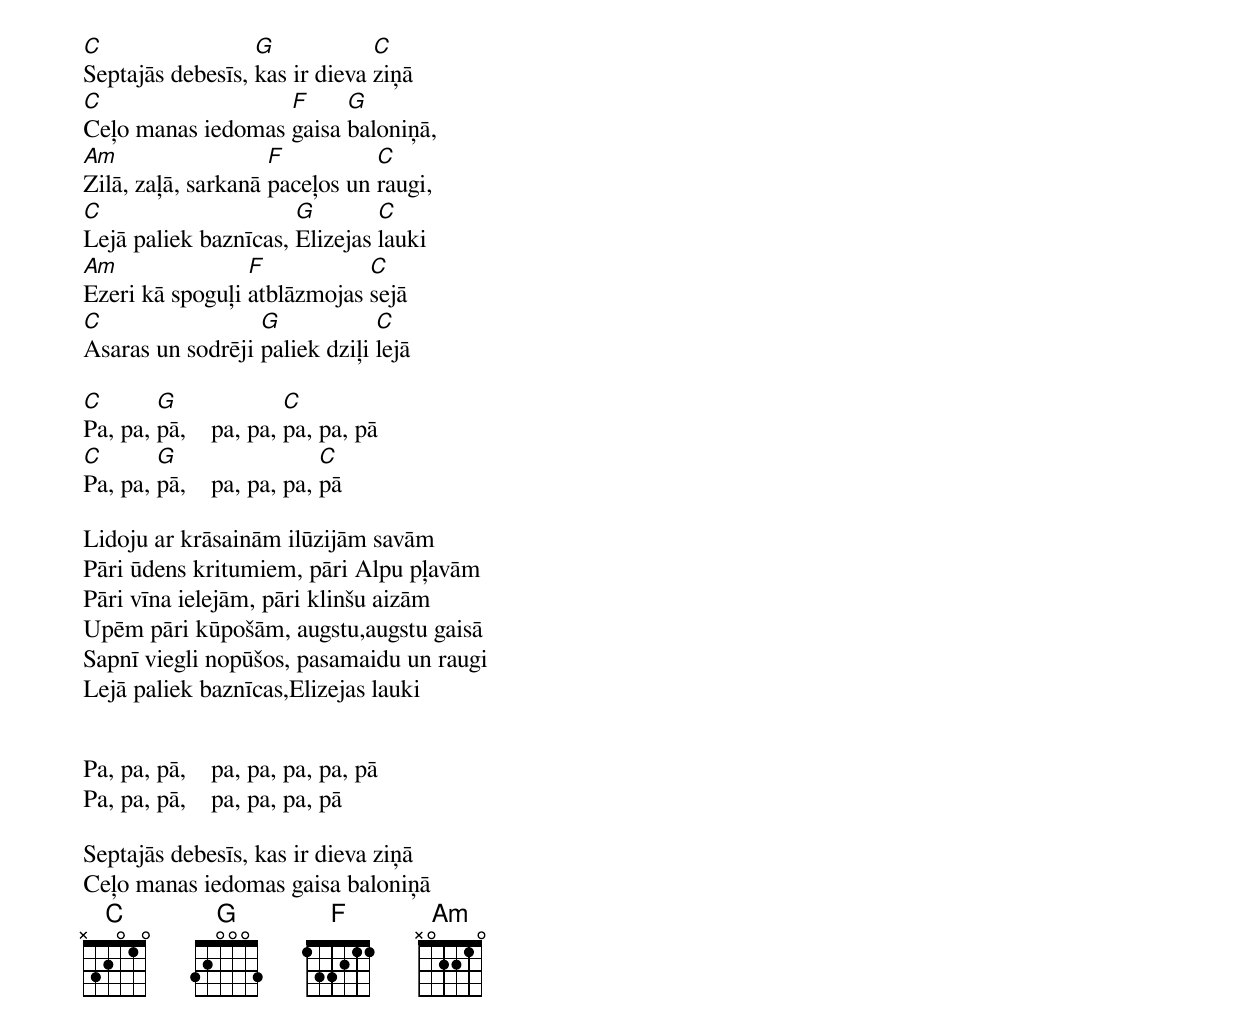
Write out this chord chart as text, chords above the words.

C                 G            C
Septajās debesīs, kas ir dieva ziņā
C                  F     G
Ceļo manas iedomas gaisa baloniņā,
Am                  F          C
Zilā, zaļā, sarkanā paceļos un raugi,
C                     G        C
Lejā paliek baznīcas, Elizejas lauki
Am               F           C
Ezeri kā spoguļi atblāzmojas sejā
C                 G            C
Asaras un sodrēji paliek dziļi lejā

C       G              C
Pa, pa, pā,    pa, pa, pa, pa, pā
C       G                  C
Pa, pa, pā,    pa, pa, pa, pā

Lidoju ar krāsainām ilūzijām savām
Pāri ūdens kritumiem, pāri Alpu pļavām
Pāri vīna ielejām, pāri klinšu aizām
Upēm pāri kūpošām, augstu,augstu gaisā
Sapnī viegli nopūšos, pasamaidu un raugi
Lejā paliek baznīcas,Elizejas lauki


Pa, pa, pā,    pa, pa, pa, pa, pā
Pa, pa, pā,    pa, pa, pa, pā

Septajās debesīs, kas ir dieva ziņā
Ceļo manas iedomas gaisa baloniņā
